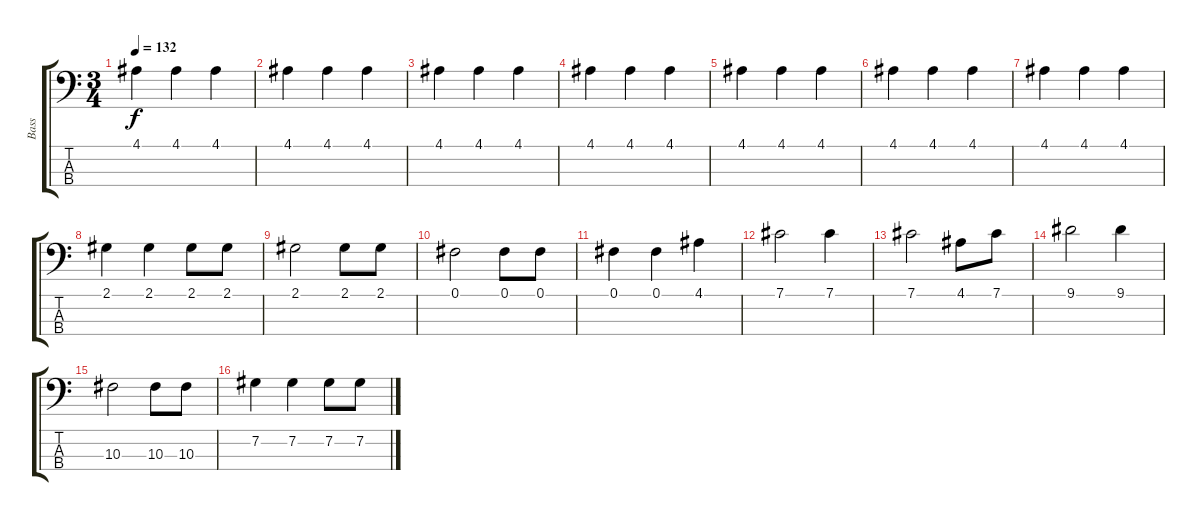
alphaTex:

\track ("Bass" "Bass") {instrument electricbassfinger}
\staff {score tabs}
\tuning (Gb2 Db2 Ab1 Eb1) {hide}
\ts (3 4)
\tempo 132
\clef f4
\ks c
4.1.4{dy f} 4.1.4 4.1.4 |
4.1.4 4.1.4 4.1.4 |
4.1.4 4.1.4 4.1.4 |
4.1.4 4.1.4 4.1.4 |
4.1.4 4.1.4 4.1.4 |
4.1.4 4.1.4 4.1.4 |
4.1.4 4.1.4 4.1.4 |
2.1.4 2.1.4 2.1.8 2.1.8 |
2.1.2 2.1.8 2.1.8 |
0.1.2 0.1.8 0.1.8 |
0.1.4 0.1.4 4.1.4 |
7.1.2 7.1.4 |
7.1.2 4.1.8 7.1.8 |
9.1.2 9.1.4 |
10.3.2 10.3.8 10.3.8 |
7.2.4 7.2.4 7.2.8 7.2.8
